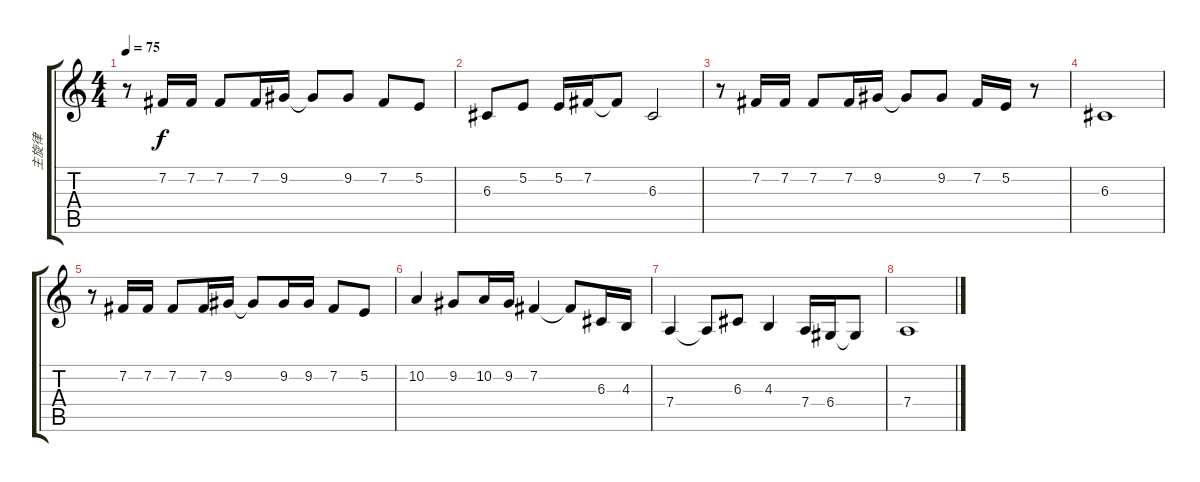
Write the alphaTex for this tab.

\track ("主旋律" "主旋律") {instrument churchorgan}
\staff {score tabs}
\tuning (E4 B3 G3 D3 A2 E2) {hide}
\ts (4 4)
\tempo 75
\clef g2
\ks c
r.8{dy f} 7.2.16 7.2.16 7.2.8 7.2.16 9.2.16 9.2{t}.8 9.2.8 7.2.8 5.2.8 |
6.3.8 5.2.8 5.2.16 7.2.16 7.2{t}.8 6.3.2 |
r.8 7.2.16 7.2.16 7.2.8 7.2.16 9.2.16 9.2{t}.8 9.2.8 7.2.16 5.2.16 r.8 |
6.3.1 |
r.8 7.2.16 7.2.16 7.2.8 7.2.16 9.2.16 9.2{t}.8 9.2.16 9.2.16 7.2.8 5.2.8 |
10.2.4 9.2.8 10.2.16 9.2.16 7.2.4 7.2{t}.8 6.3.16 4.3.16 |
7.4.4 7.4{t}.8 6.3.8 4.3.4 7.4.16 6.4.16 6.4{t}.8 |
7.4.1
